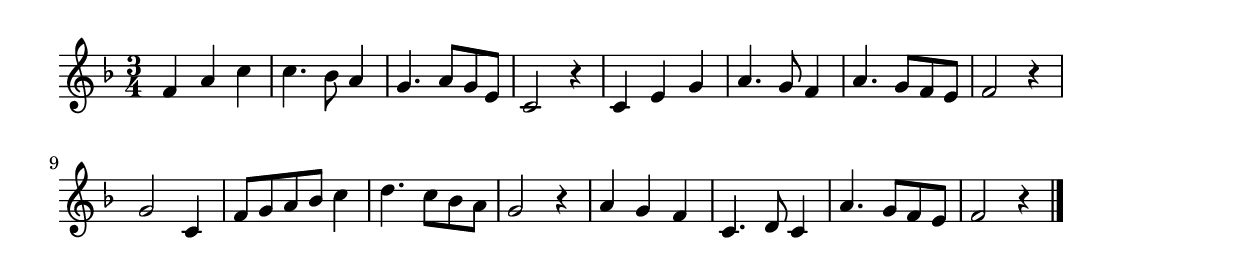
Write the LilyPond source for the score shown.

\version "2.18.2"

% 冬景色(さぎりきゆるみなとえの)
% \index{ふゆげしき@冬景色(さぎりきゆるみなとえの)}

\score {

\layout {
line-width = #170
indent = 0\mm
}

\relative c' {
\key f \major
\time 3/4
\set Score.tempoHideNote = ##t
\tempo 4=120
\numericTimeSignature

f a c |
c4. bes8 a4 |
g4. a8 g e |
c2 r4 |
c4 e g |
a4. g8 f4 |
a4. g8 f e |
f2 r4 |
\break
g2 c,4 |
f8 g a bes c4 |
d4. c8 bes a |
g2 r4 |
a g f |
c4. d8 c4 |
a'4. g8 f e |
f2 r4


\bar "|."
}

\midi {}

}